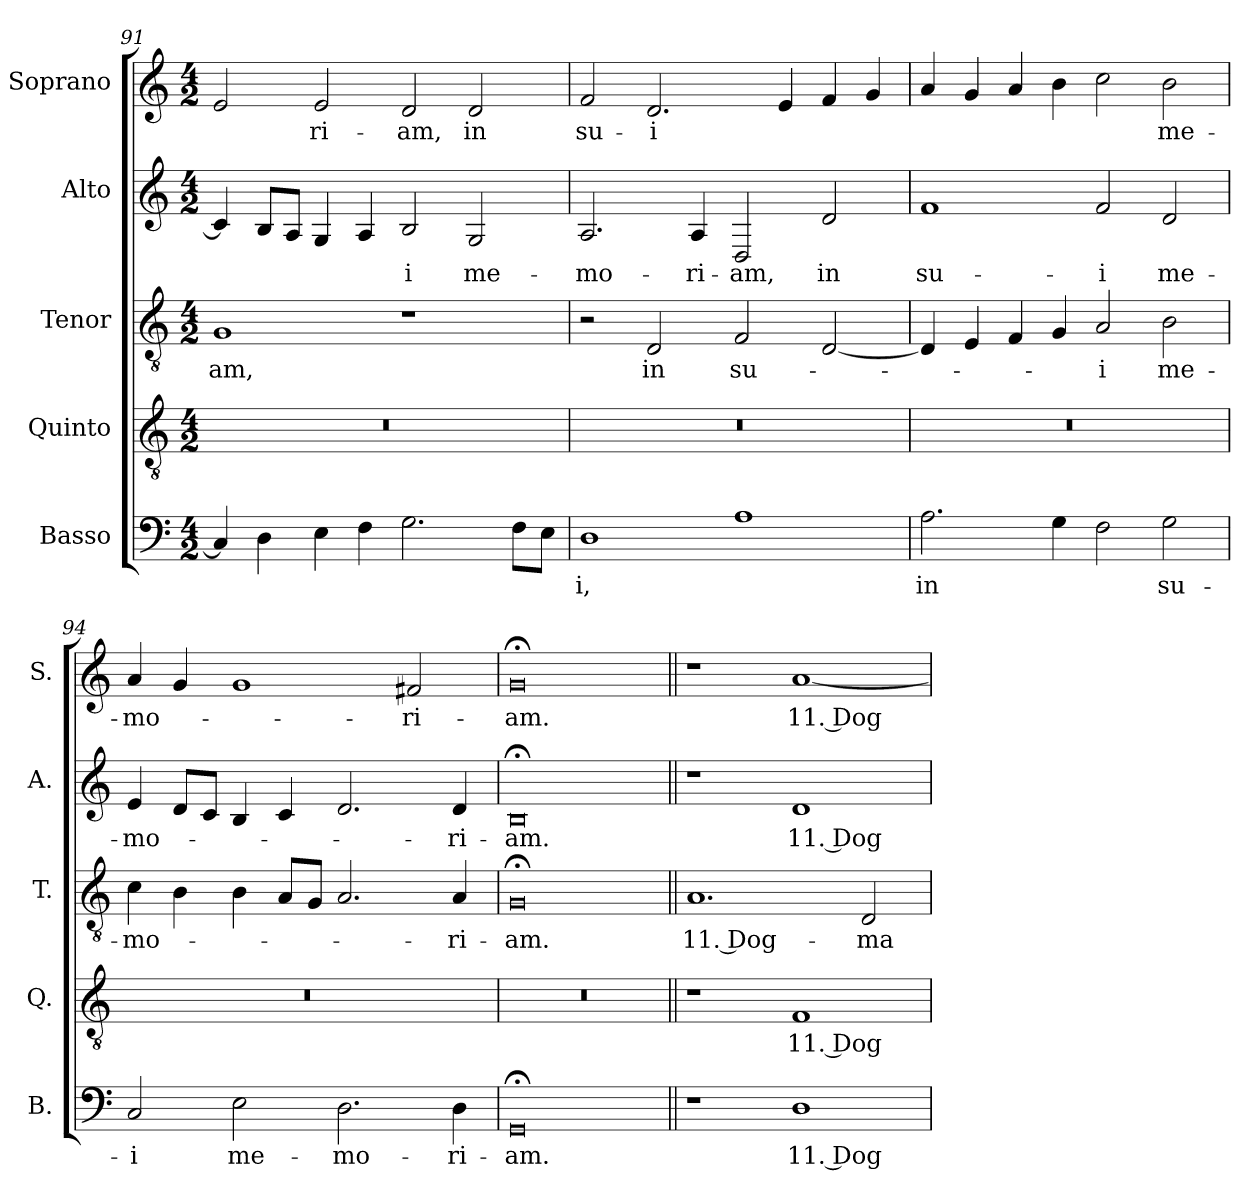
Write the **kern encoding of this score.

**kern	**text	**kern	**text	**kern	**text	**kern	**text	**kern	**text
*part5	*part5	*part4	*part4	*part3	*part3	*part2	*part2	*part1	*part1
*staff5	*staff5	*staff4	*staff4	*staff3	*staff3	*staff2	*staff2	*staff1	*staff1
*I"Basso	*	*I"Quinto	*	*I"Tenor	*	*I"Alto	*	*I"Soprano	*
*I'B.	*	*I'Q.	*	*I'T.	*	*I'A.	*	*I'S.	*
*clefF4	*	*clefGv2	*	*clefGv2	*	*clefG2	*	*clefG2	*
*	*	*ITrd7c12	*	*ITrd7c12	*	*	*	*	*
*k[]	*	*k[]	*	*k[]	*	*k[]	*	*k[]	*
*C:	*	*C:	*	*C:	*	*C:	*	*C:	*
*M4/2	*	*M4/2	*	*M4/2	*	*M4/2	*	*M4/2	*
=91	=91	=91	=91	=91	=91	=91	=91	=91	=91
!	!	!LO:N:vis=1	!	!	!	!	!	!	!
!	!	!	!	!	!LO:LY:b:color=#000000	!	!	!	!
4Ci/]	.	0r	.	1GGi	-am,	4ci/]	.	2ei/	.
4Di\	.	.	.	.	.	8Bi/L	.	.	.
.	.	.	.	.	.	8Ai/J	.	.	.
!	!	!	!	!	!	!	!	!	!LO:LY:b:color=#000000
4Ei\	.	.	.	.	.	4Gi/	.	2ei/	-ri-
4Fi\	.	.	.	.	.	4Ai/	.	.	.
!	!	!	!	!	!	!	!LO:LY:b:color=#000000	!	!
!	!	!	!	!	!	!	!	!	!LO:LY:b:color=#000000
2.Gi\	.	.	.	1r	.	2Bi/	-i	2di/	-am,
!	!	!	!	!	!	!	!LO:LY:b:color=#000000	!	!
!	!	!	!	!	!	!	!	!	!LO:LY:b:color=#000000
.	.	.	.	.	.	2Gi/	me-	2di/	in
8Fi\L	.	.	.	.	.	.	.	.	.
8Ei\J	.	.	.	.	.	.	.	.	.
=92	=92	=92	=92	=92	=92	=92	=92	=92	=92
!	!LO:LY:b:color=#000000	!LO:N:vis=1	!	!	!	!	!	!	!
!	!	!	!	!	!	!	!LO:LY:b:color=#000000	!	!
!	!	!	!	!	!	!	!	!	!LO:LY:b:color=#000000
1Di	-i,	0r	.	2r	.	2.Ai/	-mo-	2fi/	su-
!	!	!	!	!	!LO:LY:b:color=#000000	!	!	!	!
!	!	!	!	!	!	!	!	!	!LO:LY:b:color=#000000
.	.	.	.	2DDi/	in	.	.	2.di/	-i
!	!	!	!	!	!	!	!LO:LY:b:color=#000000	!	!
.	.	.	.	.	.	4Ai/	-ri-	.	.
!	!	!	!	!	!LO:LY:b:color=#000000	!	!	!	!
!	!	!	!	!	!	!	!LO:LY:b:color=#000000	!	!
1Ai	.	.	.	2FFi/	su-	2Di/	-am,	.	.
.	.	.	.	.	.	.	.	4ei/	.
!	!	!	!	!	!	!	!LO:LY:b:color=#000000	!	!
.	.	.	.	[2DDi/	.	2di/	in	4fi/	.
.	.	.	.	.	.	.	.	4gi/	.
=93	=93	=93	=93	=93	=93	=93	=93	=93	=93
!	!LO:LY:b:color=#000000	!LO:N:vis=1	!	!	!	!	!	!	!
!	!	!	!	!	!	!	!LO:LY:b:color=#000000	!	!
2.Ai\	in	0r	.	4DDi/]	.	1fi	su-	4ai/	.
.	.	.	.	4EEi/	.	.	.	4gi/	.
.	.	.	.	4FFi/	.	.	.	4ai/	.
4Gi\	.	.	.	4GGi/	.	.	.	4bi\	.
!	!	!	!	!	!LO:LY:b:color=#000000	!	!	!	!
!	!	!	!	!	!	!	!LO:LY:b:color=#000000	!	!
2Fi\	.	.	.	2AAi/	-i	2fi/	-i	2cci\	.
!	!LO:LY:b:color=#000000	!	!	!	!	!	!	!	!
!	!	!	!	!	!LO:LY:b:color=#000000	!	!	!	!
!	!	!	!	!	!	!	!LO:LY:b:color=#000000	!	!
!	!	!	!	!	!	!	!	!	!LO:LY:b:color=#000000
2Gi\	su-	.	.	2BBi\	me-	2di/	me-	2bi\	me-
=94	=94	=94	=94	=94	=94	=94	=94	=94	=94
!	!LO:LY:b:color=#000000	!LO:N:vis=1	!	!	!	!	!	!	!
!	!	!	!	!	!LO:LY:b:color=#000000	!	!	!	!
!	!	!	!	!	!	!	!LO:LY:b:color=#000000	!	!
!	!	!	!	!	!	!	!	!	!LO:LY:b:color=#000000
2Ci/	-i	0r	.	4Ci\	-mo-	4ei/	-mo-	4ai/	-mo-
.	.	.	.	4BBi\	.	8di/L	.	4gi/	.
.	.	.	.	.	.	8ci/J	.	.	.
!	!LO:LY:b:color=#000000	!	!	!	!	!	!	!	!
2Ei\	me-	.	.	4BBi\	.	4Bi/	.	1gi	.
.	.	.	.	8AAi/L	.	4ci/	.	.	.
.	.	.	.	8GGi/J	.	.	.	.	.
!	!LO:LY:b:color=#000000	!	!	!	!	!	!	!	!
2.Di\	-mo-	.	.	2.AAi/	.	2.di/	.	.	.
!	!	!	!	!	!	!	!	!	!LO:LY:b:color=#000000
.	.	.	.	.	.	.	.	2f#Xi/	-ri-
!	!LO:LY:b:color=#000000	!	!	!	!	!	!	!	!
!	!	!	!	!	!LO:LY:b:color=#000000	!	!	!	!
!	!	!	!	!	!	!	!LO:LY:b:color=#000000	!	!
4Di\	-ri-	.	.	4AAi/	-ri-	4di/	-ri-	.	.
=95	=95	=95	=95	=95	=95	=95	=95	=95	=95
!	!LO:LY:b:color=#000000	!LO:N:vis=1	!	!	!	!	!	!	!
!	!	!	!	!	!LO:LY:b:color=#000000	!	!	!	!
!	!	!	!	!	!	!	!LO:LY:b:color=#000000	!	!
!	!	!	!	!	!	!	!	!	!LO:LY:b:color=#000000
0GG;i	-am.	0r	.	0GG;i	-am.	0B;i	-am.	0g;i	-am.
!!LO:PB:g=z
=96||	=96||	=96||	=96||	=96||	=96||	=96||	=96||	=96||	=96||
!	!	!	!	!	!LO:LY:b:color=#000000	!	!	!	!
1r	.	1r	.	1.AAi	11. Dog-	1r	.	1r	.
!	!LO:LY:b:color=#000000	!	!	!	!	!	!	!	!
!	!	!	!LO:LY:b:color=#000000	!	!	!	!	!	!
!	!	!	!	!	!	!	!LO:LY:b:color=#000000	!	!
!	!	!	!	!	!	!	!	!	!LO:LY:b:color=#000000
1Di	11. Dog-	1FFi	11. Dog-	.	.	1di	11. Dog-	[1ai	11. Dog-
!	!	!	!	!	!LO:LY:b:color=#000000	!	!	!	!
.	.	.	.	2DDi/	-ma	.	.	.	.
=	=	=	=	=	=	=	=	=	=
*-	*-	*-	*-	*-	*-	*-	*-	*-	*-
